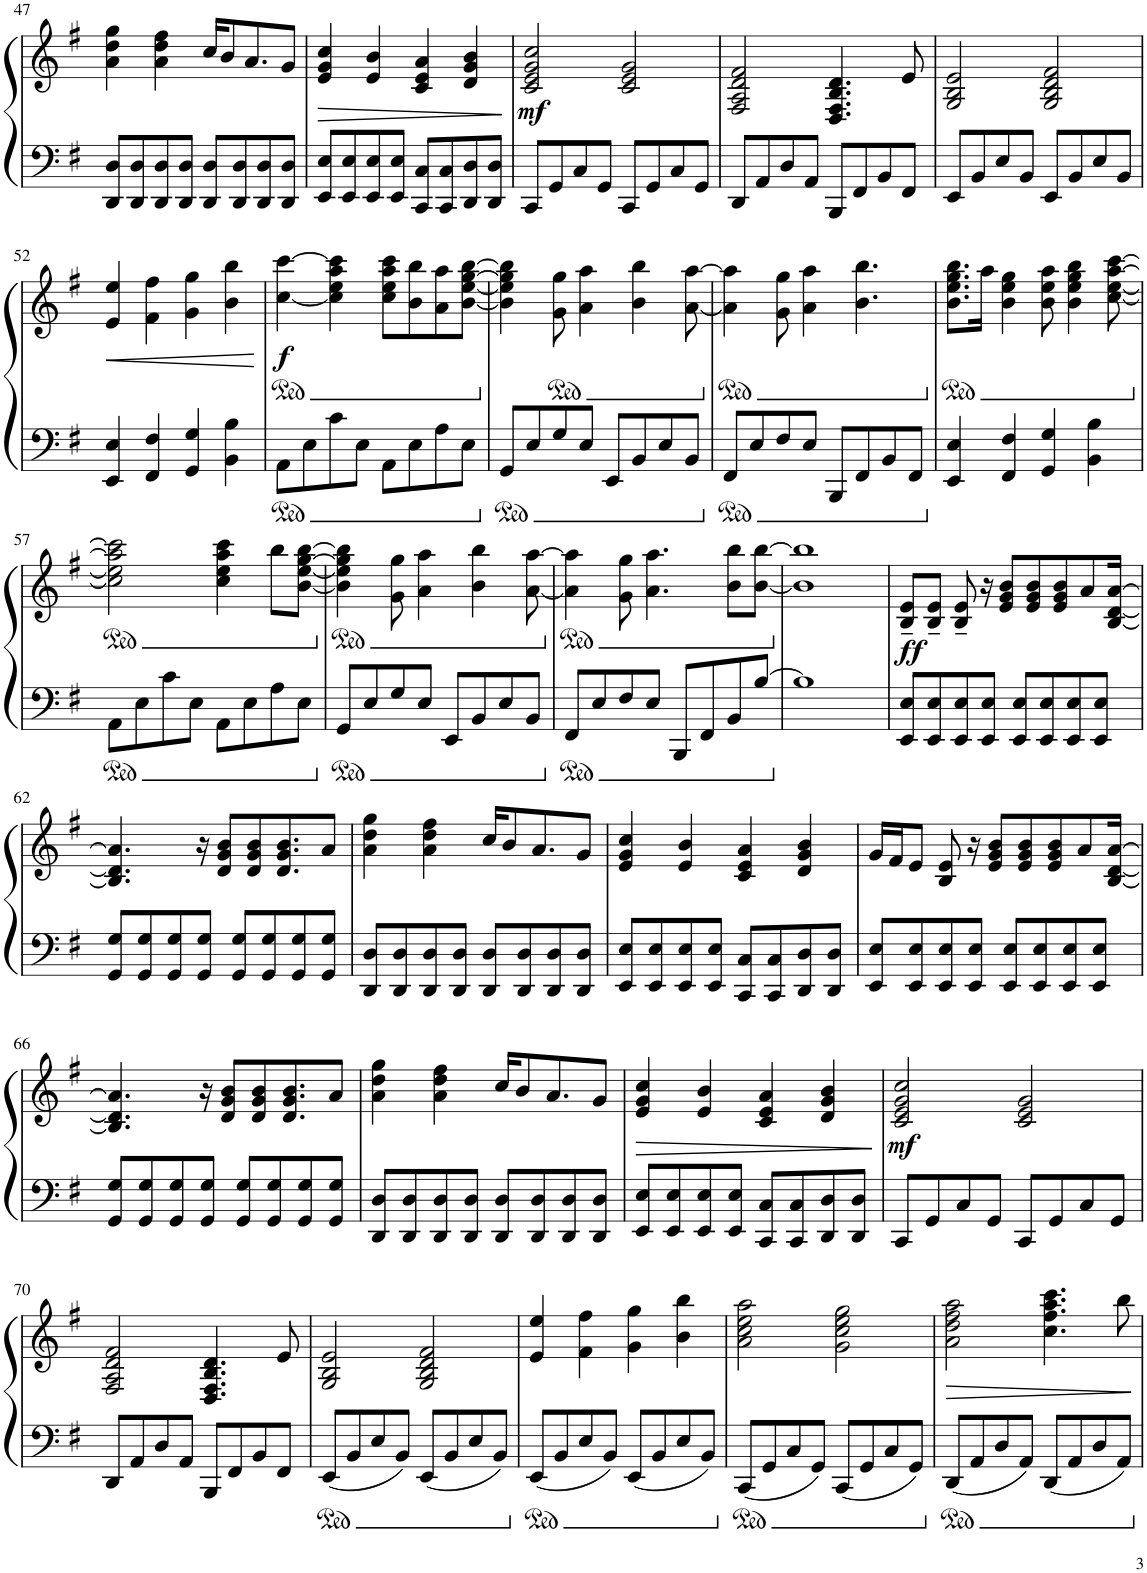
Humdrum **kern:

**kern	**kern	**dynam
*part1	*part1	*part1
*staff2	*staff1	*staff1/2
*I"Piano	*	*
*I'Pno.	*	*
!!LO:PB:g=z
*clefF4	*clefG2	*
*k[f#]	*k[f#]	*
*M4/4	*M4/4	*
*met(c)	*met(c)	*
=47	=47	=47
8DD/ 8D/L	4a\ 4dd\ 4gg\	.
8DD/ 8D/	.	.
8DD/ 8D/	4a\ 4dd\ 4ff#\	.
8DD/ 8D/J	.	.
8DD/ 8D/L	16cc/KL	.
.	8b/	.
8DD/ 8D/	.	.
.	8.a/	.
8DD/ 8D/	.	.
8DD/ 8D/J	8g/J	.
=48	=48	=48
!	!	!LO:HP:b
8EE/ 8E/L	4e/ 4g/ 4cc/	>
8EE/ 8E/	.	.
8EE/ 8E/	4e/ 4b/	.
8EE/ 8E/J	.	.
8CC/ 8C/L	4c/ 4e/ 4a/	.
8CC/ 8C/	.	.
8DD/ 8D/	4d/ 4g/ 4b/	.
8DD/ 8D/J	.	.
.	.	]
=49	=49	=49
!	!	!LO:DY:b
8CC/L	2c/ 2e/ 2g/ 2cc/	mf
8GG/	.	.
8C/	.	.
8GG/J	.	.
8CC/L	2c/ 2e/ 2g/	.
8GG/	.	.
8C/	.	.
8GG/J	.	.
=50	=50	=50
8DD/L	2F#/ 2A/ 2d/ 2f#/	.
8AA/	.	.
8D/	.	.
8AA/J	.	.
8BBB/L	4.D/ 4.F#/ 4.B/ 4.d/	.
8FF#/	.	.
8BB/	.	.
8FF#/J	8e/	.
=51	=51	=51
8EE/L	2G/ 2B/ 2e/	.
8BB/	.	.
8E/	.	.
8BB/J	.	.
8EE/L	2G/ 2B/ 2d/ 2f#/	.
8BB/	.	.
8E/	.	.
8BB/J	.	.
!!LO:LB:g=z
=52	=52	=52
!	!	!LO:HP:b
4EE/ 4E/	4e/ 4ee/	<
4FF#/ 4F#/	4f#\ 4ff#\	.
4GG/ 4G/	4g\ 4gg\	.
4BB\ 4B\	4b\ 4bb\	.
.	.	[
=53	=53	=53
*	*ped	*
!	!	!LO:DY:b
8AA\L	[4cc\ [4ccc\	f
8E\	.	.
8c\	4cc\] 4ee\ 4aa\ 4ccc\]	.
8E\J	.	.
8AA\L	8cc\ 8ee\ 8aa\ 8ccc\L	.
8E\	8b\ 8bb\	.
8A\	8a\ 8aa\	.
8E\J	[8b\ [8ee\ [8gg\ [8bb\J	.
=54	=54	=54
*	*Xped	*
8GG/L	4b\] 4ee\] 4gg\] 4bb\]	.
8E/	.	.
*	*ped	*
8G/	8g\ 8gg\	.
8E/J	4a\ 4aa\	.
8EE/L	.	.
8BB/	4b\ 4bb\	.
8E/	.	.
8BB/J	[8a\ [8aa\	.
=55	=55	=55
*	*Xped	*
*	*ped	*
8FF#/L	4a\] 4aa\]	.
8E/	.	.
8F#/	8g\ 8gg\	.
8E/J	4a\ 4aa\	.
8BBB/L	.	.
8FF#/	4.b\ 4.bb\	.
8BB/	.	.
8FF#/J	.	.
=56	=56	=56
*	*Xped	*
*	*ped	*
4EE/ 4E/	8.b\ 8.ee\ 8.gg\ 8.bb\L	.
.	16aa\Jk	.
4FF#/ 4F#/	4b\ 4ee\ 4gg\	.
4GG/ 4G/	8b\ 8ee\ 8aa\	.
.	4b\ 4ee\ 4gg\ 4bb\	.
4BB\ 4B\	.	.
.	[8cc\ [8ee\ [8aa\ [8ccc\	.
!!LO:LB:g=z
=57	=57	=57
*	*Xped	*
*	*ped	*
8AA\L	2cc\] 2ee\] 2aa\] 2ccc\]	.
8E\	.	.
8c\	.	.
8E\J	.	.
8AA\L	4cc\ 4ee\ 4aa\ 4ccc\	.
8E\	.	.
8A\	8bb\L	.
8E\J	[8b\ [8ee\ [8gg\ [8bb\J	.
=58	=58	=58
*	*Xped	*
*	*ped	*
8GG/L	4b\] 4ee\] 4gg\] 4bb\]	.
8E/	.	.
8G/	8g\ 8gg\	.
8E/J	4a\ 4aa\	.
8EE/L	.	.
8BB/	4b\ 4bb\	.
8E/	.	.
8BB/J	[8a\ [8aa\	.
=59	=59	=59
*	*Xped	*
*	*ped	*
8FF#/L	4a\] 4aa\]	.
8E/	.	.
8F#/	8g\ 8gg\	.
8E/J	4.a\ 4.aa\	.
8BBB/L	.	.
8FF#/	.	.
8BB/	8b\ 8bb\L	.
[8B/J	[8b\ [8bb\J	.
=60	=60	=60
*	*Xped	*
1B]	1b] 1bb]	.
=61	=61	=61
!	!	!LO:DY:b
8EE/ 8E/L	8B/~ 8e/~L	ff
8EE/ 8E/	8B/~ 8e/~J	.
8EE/ 8E/	8B/~ 8e/~	.
8EE/ 8E/J	16r	.
.	8e/ 8g/ 8b/L	.
8EE/ 8E/L	.	.
.	8e/ 8g/ 8b/	.
8EE/ 8E/	.	.
.	8e/ 8g/ 8b/	.
8EE/ 8E/	.	.
.	8a/	.
8EE/ 8E/J	.	.
.	[16B/ [16d/ [16a/Jk	.
!!LO:LB:g=z
=62	=62	=62
8GG/ 8G/L	4.B/] 4.d/] 4.a/]	.
8GG/ 8G/	.	.
8GG/ 8G/	.	.
8GG/ 8G/J	16r	.
.	8d/ 8g/ 8b/L	.
8GG/ 8G/L	.	.
.	8d/ 8g/ 8b/	.
8GG/ 8G/	.	.
.	8.d/ 8.g/ 8.b/	.
8GG/ 8G/	.	.
8GG/ 8G/J	8a/J	.
=63	=63	=63
8DD/ 8D/L	4a\ 4dd\ 4gg\	.
8DD/ 8D/	.	.
8DD/ 8D/	4a\ 4dd\ 4ff#\	.
8DD/ 8D/J	.	.
8DD/ 8D/L	16cc/KL	.
.	8b/	.
8DD/ 8D/	.	.
.	8.a/	.
8DD/ 8D/	.	.
8DD/ 8D/J	8g/J	.
=64	=64	=64
8EE/ 8E/L	4e/ 4g/ 4cc/	.
8EE/ 8E/	.	.
8EE/ 8E/	4e/ 4b/	.
8EE/ 8E/J	.	.
8CC/ 8C/L	4c/ 4e/ 4a/	.
8CC/ 8C/	.	.
8DD/ 8D/	4d/ 4g/ 4b/	.
8DD/ 8D/J	.	.
=65	=65	=65
8EE/ 8E/L	16g/LL	.
.	16f#/J	.
8EE/ 8E/	8e/J	.
8EE/ 8E/	8B/ 8e/	.
8EE/ 8E/J	16r	.
.	8e/ 8g/ 8b/L	.
8EE/ 8E/L	.	.
.	8e/ 8g/ 8b/	.
8EE/ 8E/	.	.
.	8e/ 8g/ 8b/	.
8EE/ 8E/	.	.
.	8a/	.
8EE/ 8E/J	.	.
.	[16B/ [16d/ [16a/Jk	.
!!LO:LB:g=z
=66	=66	=66
8GG/ 8G/L	4.B/] 4.d/] 4.a/]	.
8GG/ 8G/	.	.
8GG/ 8G/	.	.
8GG/ 8G/J	16r	.
.	8d/ 8g/ 8b/L	.
8GG/ 8G/L	.	.
.	8d/ 8g/ 8b/	.
8GG/ 8G/	.	.
.	8.d/ 8.g/ 8.b/	.
8GG/ 8G/	.	.
8GG/ 8G/J	8a/J	.
=67	=67	=67
8DD/ 8D/L	4a\ 4dd\ 4gg\	.
8DD/ 8D/	.	.
8DD/ 8D/	4a\ 4dd\ 4ff#\	.
8DD/ 8D/J	.	.
8DD/ 8D/L	16cc/KL	.
.	8b/	.
8DD/ 8D/	.	.
.	8.a/	.
8DD/ 8D/	.	.
8DD/ 8D/J	8g/J	.
=68	=68	=68
!	!	!LO:HP:b
8EE/ 8E/L	4e/ 4g/ 4cc/	>
8EE/ 8E/	.	.
8EE/ 8E/	4e/ 4b/	.
8EE/ 8E/J	.	.
8CC/ 8C/L	4c/ 4e/ 4a/	.
8CC/ 8C/	.	.
8DD/ 8D/	4d/ 4g/ 4b/	.
8DD/ 8D/J	.	.
.	.	]
=69	=69	=69
!	!	!LO:DY:b
8CC/L	2c/ 2e/ 2g/ 2cc/	mf
8GG/	.	.
8C/	.	.
8GG/J	.	.
8CC/L	2c/ 2e/ 2g/	.
8GG/	.	.
8C/	.	.
8GG/J	.	.
!!LO:LB:g=z
=70	=70	=70
8DD/L	2F#/ 2A/ 2d/ 2f#/	.
8AA/	.	.
8D/	.	.
8AA/J	.	.
8BBB/L	4.D/ 4.F#/ 4.B/ 4.d/	.
8FF#/	.	.
8BB/	.	.
8FF#/J	8e/	.
=71	=71	=71
8EE/L	2G/ 2B/ 2e/	.
8BB/	.	.
8E/	.	.
8BB/J	.	.
8EE/L	2G/ 2B/ 2d/ 2f#/	.
8BB/	.	.
8E/	.	.
8BB/J	.	.
=72	=72	=72
8EE/L	4e/ 4ee/	.
8BB/	.	.
8E/	4f#\ 4ff#\	.
8BB/J	.	.
8EE/L	4g\ 4gg\	.
8BB/	.	.
8E/	4b\ 4bb\	.
8BB/J	.	.
=73	=73	=73
8CC/L	2a\ 2cc\ 2ee\ 2aa\	.
8GG/	.	.
8C/	.	.
8GG/J	.	.
8CC/L	2g\ 2cc\ 2ee\ 2gg\	.
8GG/	.	.
8C/	.	.
8GG/J	.	.
=74	=74	=74
!	!	!LO:HP:b
8DD/L	2a\ 2dd\ 2ff#\ 2aa\	>
8AA/	.	.
8D/	.	.
8AA/J	.	.
8DD/L	4.cc\ 4.ff#\ 4.aa\ 4.ccc\	.
8AA/	.	.
8D/	.	.
8AA/J	8bb\	.
.	.	]
=	=	=
*-	*-	*-
